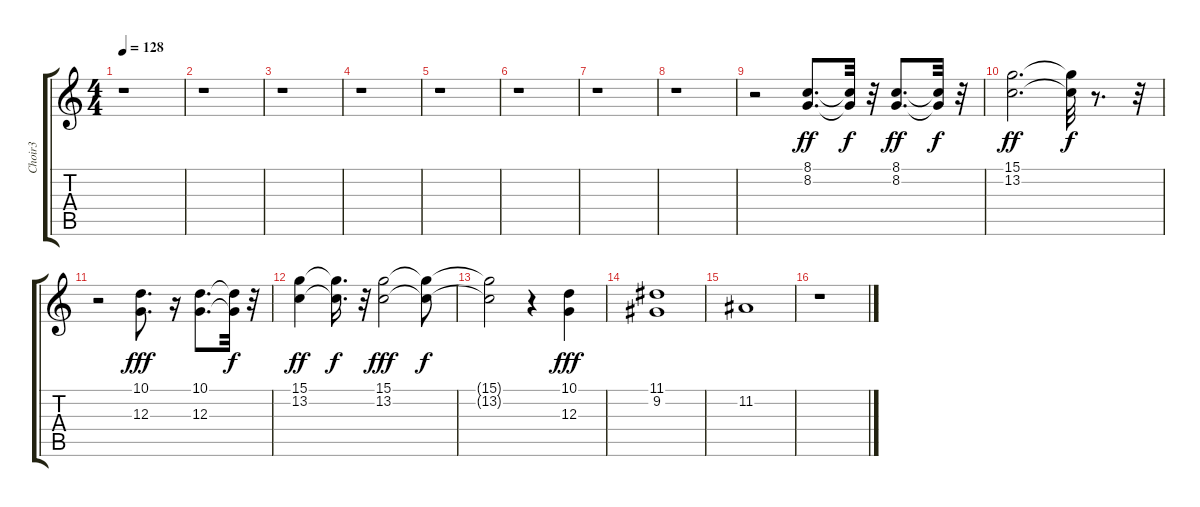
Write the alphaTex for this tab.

\track ("Choir3" "Choir3") {instrument choiraahs}
\staff {score tabs}
\tuning (E4 B3 G3 D3 A2 E2) {hide}
\ts (4 4)
\tempo 128
\clef g2
\ks c
r.1{dy ff} |
r.1 |
r.1 |
r.1 |
r.1 |
r.1 |
r.1 |
r.1 |
r.2 (8.1 8.2).8{d balance 5} (8.1{t} 8.2{t}).32{dy f} r.32 (8.1 8.2).8{d dy ff} (8.1{t} 8.2{t}).32{dy f} r.32 |
(15.1 13.2).2{d dy ff} (15.1{t} 13.2{t}).32{dy f} r.8{d} r.32 |
r.2 (10.1 12.3).8{d dy fff} r.16 (10.1 12.3).8{d} (10.1{t} 12.3{t}).32{dy f} r.32 |
(15.1 13.2).4{dy ff} (15.1{t} 13.2{t}).16{d dy f} r.32 (15.1 13.2).2{dy fff} (15.1{t} 13.2{t}).8{dy f} |
(15.1{t} 13.2{t}).2 r.4 (10.1 12.3).4{dy fff} |
(11.1 9.2).1 |
11.2.1 |
r.1
